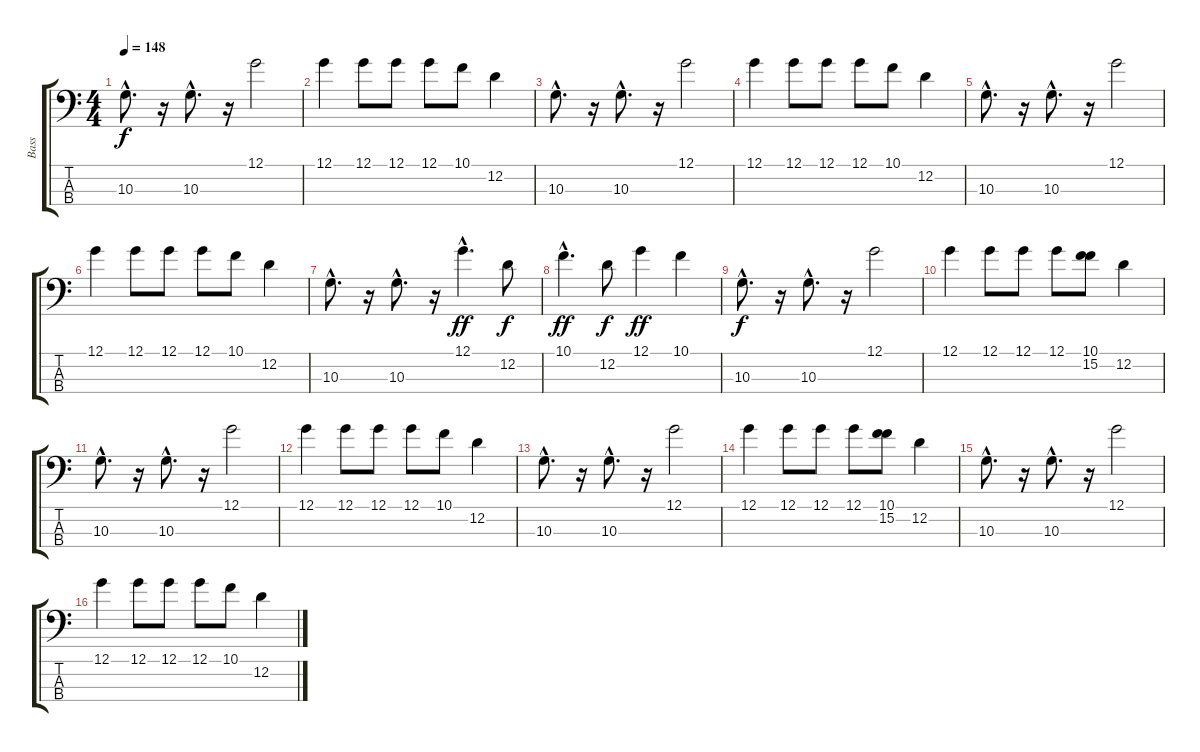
\track ("Bass" "Bass") {instrument fretlessbass}
\staff {score tabs}
\tuning (G2 D2 A1 E1) {hide}
\ts (4 4)
\tempo 148
\clef f4
\ks c
10.3{hac}.8{d dy f} r.16 10.3{hac}.8{d} r.16 12.1.2 |
12.1.4 12.1.8 12.1.8 12.1.8 10.1.8 12.2.4 |
10.3{hac}.8{d} r.16 10.3{hac}.8{d} r.16 12.1.2 |
12.1.4 12.1.8 12.1.8 12.1.8 10.1.8 12.2.4 |
10.3{hac}.8{d} r.16 10.3{hac}.8{d} r.16 12.1.2 |
12.1.4 12.1.8 12.1.8 12.1.8 10.1.8 12.2.4 |
10.3{hac}.8{d} r.16 10.3{hac}.8{d} r.16 12.1{hac}.4{d dy ff} 12.2.8{dy f} |
10.1{hac}.4{d dy ff} 12.2.8{dy f} 12.1.4{dy ff} 10.1.4 |
10.3{hac}.8{d dy f} r.16 10.3{hac}.8{d} r.16 12.1.2 |
12.1.4 12.1.8 12.1.8 12.1.8 (10.1 15.2).8 12.2.4 |
10.3{hac}.8{d} r.16 10.3{hac}.8{d} r.16 12.1.2 |
12.1.4 12.1.8 12.1.8 12.1.8 10.1.8 12.2.4 |
10.3{hac}.8{d} r.16 10.3{hac}.8{d} r.16 12.1.2 |
12.1.4 12.1.8 12.1.8 12.1.8 (10.1 15.2).8 12.2.4 |
10.3{hac}.8{d} r.16 10.3{hac}.8{d} r.16 12.1.2 |
12.1.4 12.1.8 12.1.8 12.1.8 10.1.8 12.2.4
